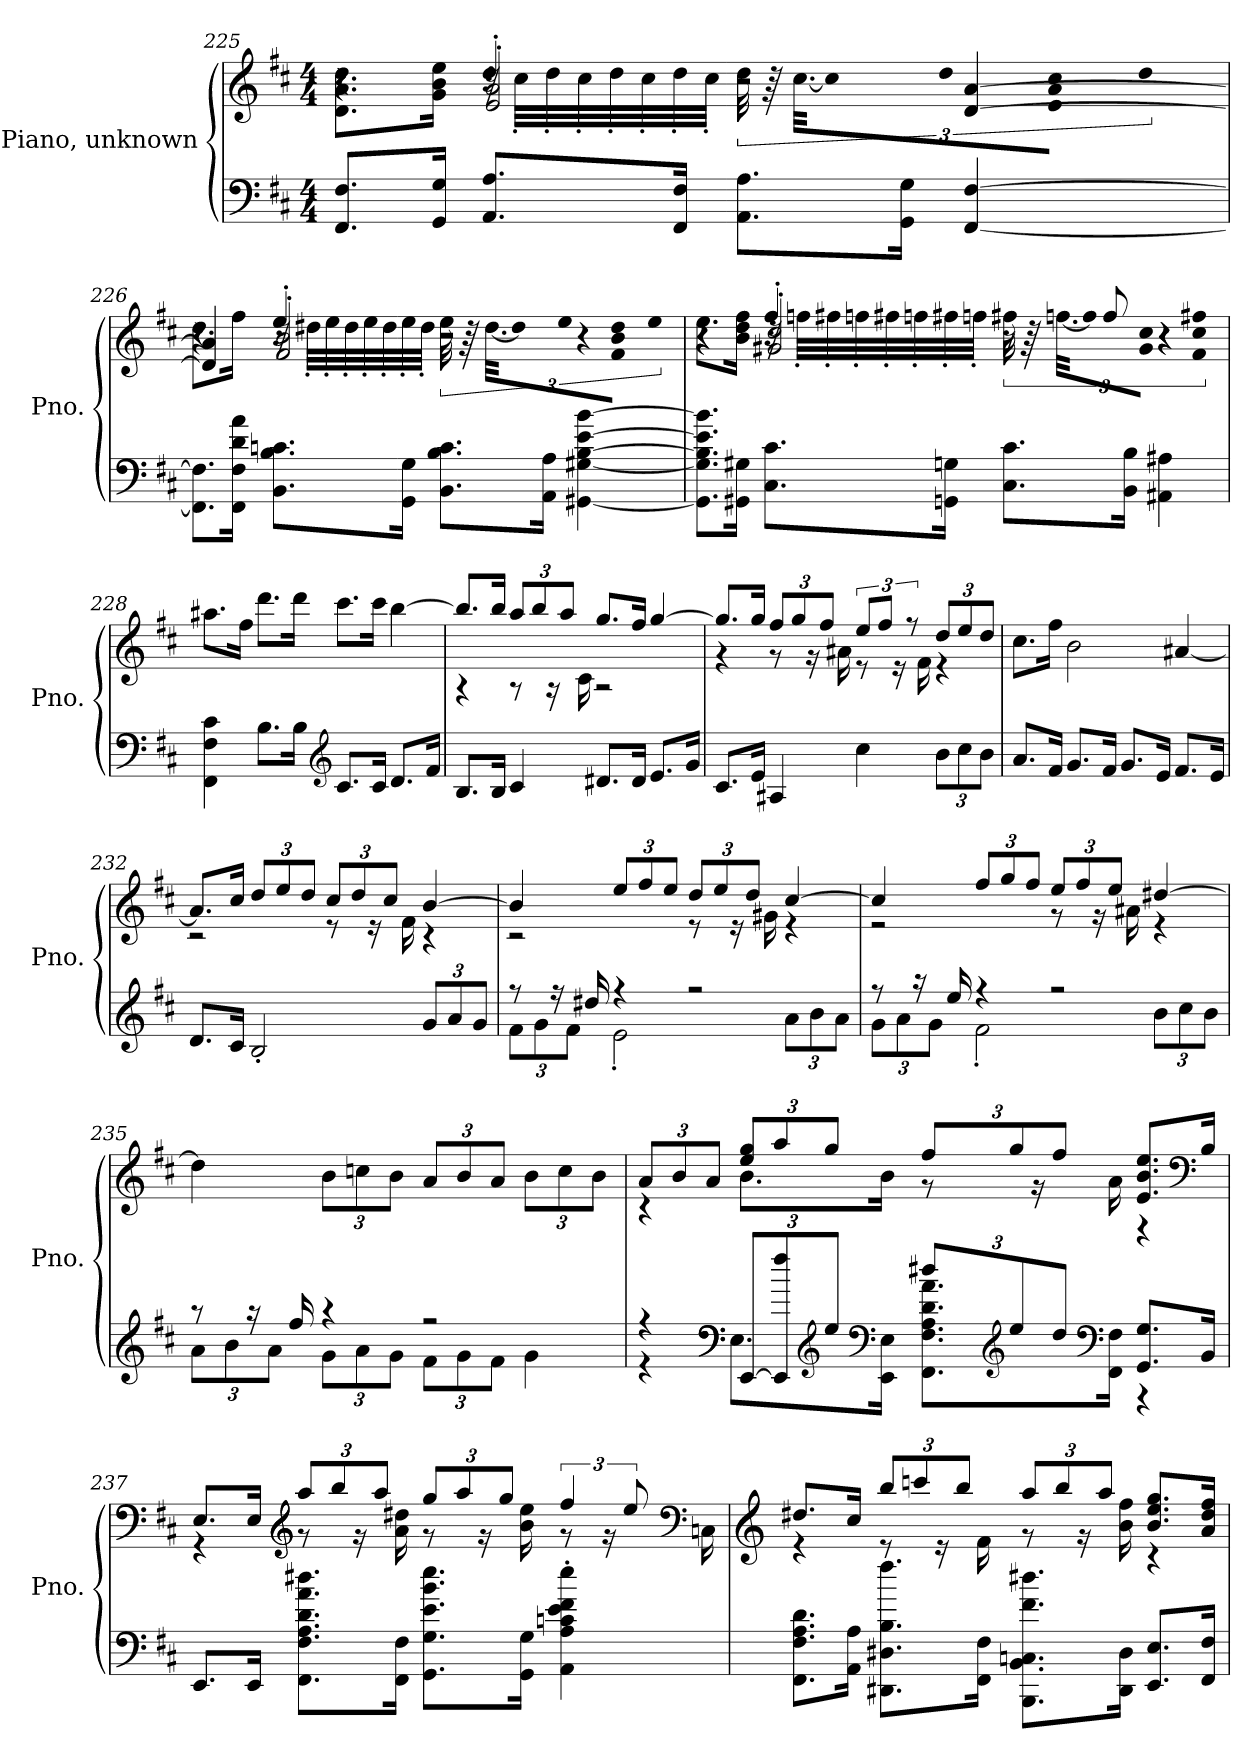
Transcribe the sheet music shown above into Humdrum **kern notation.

**kern	**kern
*part1	*part1
*staff2	*staff1
*I"Piano, unknown	*
*I'Pno.	*
!!LO:LB:g=z
*clefF4	*clefG2
*k[f#c#]	*k[f#c#]
*M4/4	*M4/4
=225	=225
*	*^
*	*	*^
8.FF#/ 8.F#/L	4r	8.d\ 8.a\ 8.dd\L	4r
16GG/ 16G/Jk	.	16g\ 16b\ 16ee\Jk	.
8.AA/ 8.A/L	4dd'/	32r	2e/' 2a/'
.	.	32cc#'\LLL	.
.	.	32dd'\	.
.	.	32cc#'\	.
.	.	32dd'\	.
.	.	32cc#'\	.
16FF#/ 16F#/Jk	.	32dd'\	.
.	.	32cc#'\JJJ	.
8.AA\ 8.A\L	2r	48dd\	.
.	.	96r	.
.	.	[48.cc#\KLL	.
.	.	16cc#\]	.
.	.	16dd\	.
16GG\ 16G\Jk	.	16e\ 16a\ 16cc#\JJ	.
[4FF#/ [4F#/	.	4dd\	[4d/ [4a/
=226	=226	=226	=226
8.FF#\] 8.F#\]L	4r	8.dd\L	4d/] 4a/]
16FF#\ 16F#\ 16d\ 16a\Jk	.	16ff#\Jk	.
8.BB\ 8.B\ 8.cn\L	4ee'/	32r	2f#/' 2b/'
.	.	32dd#X'\LLL	.
.	.	32ee'\	.
.	.	32dd#'\	.
.	.	32ee'\	.
.	.	32dd#'\	.
16GG\ 16G\Jk	.	32ee'\	.
.	.	32dd#'\JJJ	.
8.BB\ 8.B\ 8.c\L	2r	48ee\	.
.	.	96r	.
.	.	[48.dd#\KLL	.
.	.	16dd#\]	.
.	.	16ee\	.
16AA\ 16A\Jk	.	16f#\ 16b\ 16dd#\JJ	.
[4GG#X\ [4G#X\ [4B\ [4e\ [4b\	.	4ee\	4r
!!LO:LB:g=z	!!	!!
=227	=227	=227	=227
8.GG#\] 8.G#\] 8.B\] 8.e\] 8.b\]L	4r	8.ee\L	4r
16GG#X\ 16G#X\Jk	.	16b\ 16dd\ 16ff#\Jk	.
8.C#\ 8.c#\L	4ff#'/	32r	2g#X/' 2cc#/'
.	.	32ffn'\LLL	.
.	.	32ff#X'\	.
.	.	32ffn'\	.
.	.	32ff#X'\	.
.	.	32ffn'\	.
16GGn\ 16Gn\Jk	.	32ff#X'\	.
.	.	32ffn'\JJJ	.
8.C#\ 8.c#\L	8r	48ff#X\	.
.	.	96r	.
.	.	[48.ffn\KKL	.
.	.	8ff\]	.
.	8ff/	.	.
16BB\ 16B\Jk	.	16g#\ 16cc#\Jk	.
4AA#X\ 4A#X\	4r	4f#\ 4cc#\ 4ff#X\	4r
*	*v	*v	*v
=228	=228
4FF#\ 4F#\ 4c#\	8.aa#X\L
.	16ff#\Jk
8.B\L	8.ddd\L
16B\Jk	16ddd\Jk
*clefG2	*
8.c#/L	8.ccc#\L
16c#/Jk	16ccc#\Jk
8.d/L	[4bb\
16f#/Jk	.
!!LO:LB:g=z
=229	=229
*	*^
8.B/L	8.bb/L]	4r
16B/Jk	16bb/Jk	.
*	*Xbrackettup	*
4c#/	12aa/L	8r
.	12bb/	.
.	.	16r
.	12aa/J	.
.	.	16c#\
8.d#X/L	8.gg/L	2r
16d#/Jk	16ff#/Jk	.
8.e/L	[4gg/	.
16g/Jk	.	.
=230	=230	=230
8.c#/L	8.gg/L]	4r
16e/Jk	16gg/Jk	.
4A#X/	12ff#/L	8r
.	12gg/	.
.	.	16r
.	12ff#/J	.
.	.	16a#X\
*	*brackettup	*
4cc#\	12ee/L	8r
.	12ff#/J	.
.	.	16r
.	12r	.
.	.	16f#\
*Xbrackettup	*Xbrackettup	*
12b\L	12dd/L	4r
12cc#\	12ee/	.
12b\J	12dd/J	.
*	*v	*v
=231	=231
8.a/L	8.cc#\L
16f#/Jk	16ff#\Jk
8.g/L	2b\
16f#/Jk	.
8.g/L	.
16e/Jk	.
8.f#/L	[4a#X/
16e/Jk	.
!!LO:LB:g=z
=232	=232
*	*^
8.d/L	8.a#/L]	2r
16c#/Jk	16cc#/Jk	.
2B'/	12dd/L	.
.	12ee/	.
.	12dd/J	.
.	12cc#/L	8r
.	12dd/	.
.	.	16r
.	12cc#/J	.
.	.	16f#\
12g/L	[4b/	4r
12a/	.	.
12g/J	.	.
=233	=233	=233
*^	*	*
8r	12f#\L	4b/]	2r
.	12g\	.	.
16r	.	.	.
.	12f#\J	.	.
16dd#X/	.	.	.
4r	2e'\	12ee/L	.
.	.	12ff#/	.
.	.	12ee/J	.
2r	.	12dd/L	8r
.	.	12ee/	.
.	.	.	16r
.	.	12dd/J	.
.	.	.	16g#X\
.	12a\L	[4cc#/	4r
.	12b\	.	.
.	12a\J	.	.
!!LO:PB:g=z	!!
=234	=234	=234	=234
8r	12g\L	4cc#/]	2r
.	12a\	.	.
16r	.	.	.
.	12g\J	.	.
16ee/	.	.	.
4r	2f#'\	12ff#/L	.
.	.	12gg/	.
.	.	12ff#/J	.
2r	.	12ee/L	8r
.	.	12ff#/	.
.	.	.	16r
.	.	12ee/J	.
.	.	.	16a#X\
.	12b\L	[4dd#X/	4r
.	12cc#\	.	.
.	12b\J	.	.
*	*	*v	*v
=235	=235	=235
8r	12a\L	4dd#\]
.	12b\	.
16r	.	.
.	12a\J	.
16ff#/	.	.
4r	12g\L	12b\L
.	12a\	12ccn\
.	12g\J	12b\J
2r	12f#\L	12a/L
.	12g\	12b/
.	12f#\J	12a/J
.	4g\	12b\L
.	.	12cc\
.	.	12b\J
!!LO:LB:g=z
=236	=236	=236
*	*	*^
4r	4r	12a/L	4r
.	.	12b/	.
.	.	12a/J	.
*clefF4	*	*	*
[12EE/L	8.E\L	12ee/ 12gg/L	8.b\L
12EE/] 12ff#/	.	12aa/	.
*clefG2	*	*	*
12ee/J	.	12gg/J	.
*clefF4	*	*	*
.	16EE\ 16E\Jk	.	16b\Jk
12dd#X/L	8.FF#\ 8.F#\ 8.A\ 8.d\ 8.a\L	12ff#/L	8r
*clefG2	*	*	*
12ee/	.	12gg/	.
.	.	.	16r
12dd#/J	.	12ff#/J	.
*clefF4	*	*	*
.	16FF#\ 16F#\Jk	.	16a\
8.GG/ 8.G/L	4r	8.e/ 8.b/ 8.ee/L	4r
*	*	*clefF4	*
16BB/Jk	.	16B/Jk	.
*v	*v	*	*
!!LO:LB:g=z	!!
=237	=237	=237
8.EE/L	8.E/L	4r
16EE/Jk	16E/Jk	.
*	*clefG2	*
8.FF#\ 8.F#\ 8.A\ 8.d\ 8.a\ 8.dd#X\L	12aa/L	8r
.	12bb/	.
.	.	16r
.	12aa/J	.
16FF#\ 16F#\Jk	.	16a\ 16dd#X\
8.GG\ 8.G\ 8.e\ 8.b\ 8.ee\L	12gg/L	8r
.	12aa/	.
.	.	16r
.	12gg/J	.
16GG\ 16G\Jk	.	16b\ 16ee\
*	*brackettup	*
4AA\' 4A\' 4cn\' 4e\' 4f#\' 4ee\'	6ff#/	8r
.	.	16r
.	12ee/	.
*	*clefF4	*
.	.	16Cn\
=238	=238	=238
*	*clefG2	*
8.FF#\ 8.F#\ 8.A\ 8.d\L	8.dd#X/L	4r
16AA\ 16A\Jk	16cc#/Jk	.
*	*Xbrackettup	*
8.DD#X\ 8.D#X\ 8.B\ 8.ff#\L	12bb/L	8r
.	12cccn/	.
.	.	16r
.	12bb/J	.
16FF#\ 16F#\Jk	.	16f#\
8.BBB\ 8.BB\ 8.Cn\ 8.f#\ 8.dd#X\L	12aa/L	8r
.	12bb/	.
.	.	16r
.	12aa/J	.
16DD#\ 16D#\Jk	.	16b\ 16ff#\
8.EE/ 8.E/L	8.b/ 8.ee/ 8.gg/L	4r
16FF#/ 16F#/Jk	16a/ 16dd#/ 16ff#/Jk	.
*	*v	*v
=	=
*-	*-
